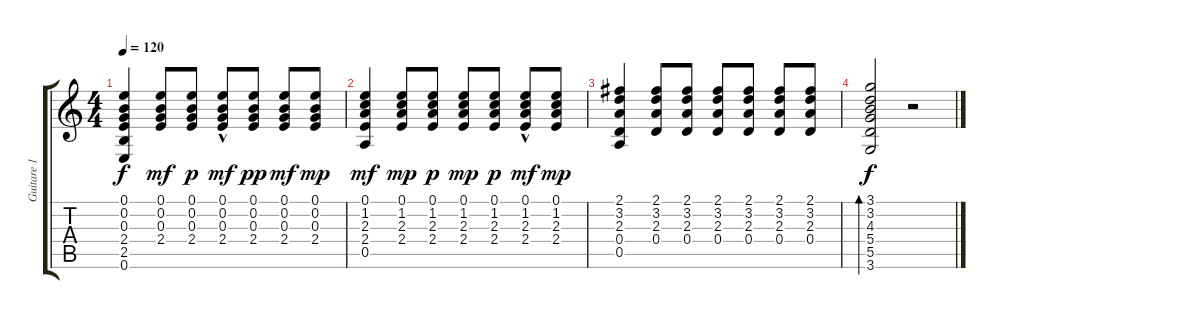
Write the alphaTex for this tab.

\track ("Guitare 1" "Guitare 1") {instrument electricguitarclean}
\staff {score tabs}
\tuning (E4 B3 G3 D3 A2 E2) {hide}
\ts (4 4)
\tempo 120
\clef g2
\ks c
(0.1 0.2 0.3 2.4 2.5 0.6).4{dy f} (0.1 0.2 0.3 2.4).8{dy mf} (0.1 0.2 0.3 2.4).8{dy p} (0.1 0.2 0.3{hac} 2.4{hac}).8{dy mf} (0.1 0.2 0.3 2.4).8{dy pp} (0.1 0.2 0.3 2.4).8{dy mf} (0.1 0.2 0.3 2.4).8{dy mp} |
(0.1 1.2 2.3 2.4 0.5).4{dy mf} (0.1 1.2 2.3 2.4).8{dy mp} (0.1 1.2 2.3 2.4).8{dy p} (0.1 1.2 2.3 2.4).8{dy mp} (0.1 1.2 2.3 2.4).8{dy p} (0.1{hac} 1.2 2.3 2.4).8{dy mf} (0.1 1.2 2.3 2.4).8{dy mp} |
(2.1 3.2 2.3 0.4 0.5).4 (2.1 3.2 2.3 0.4).8 (2.1 3.2 2.3 0.4).8 (2.1 3.2 2.3 0.4).8 (2.1 3.2 2.3 0.4).8 (2.1 3.2 2.3 0.4).8 (2.1 3.2 2.3 0.4).8 |
(3.1 3.2 4.3 5.4 5.5 3.6).2{bd 120 dy f} r.2
